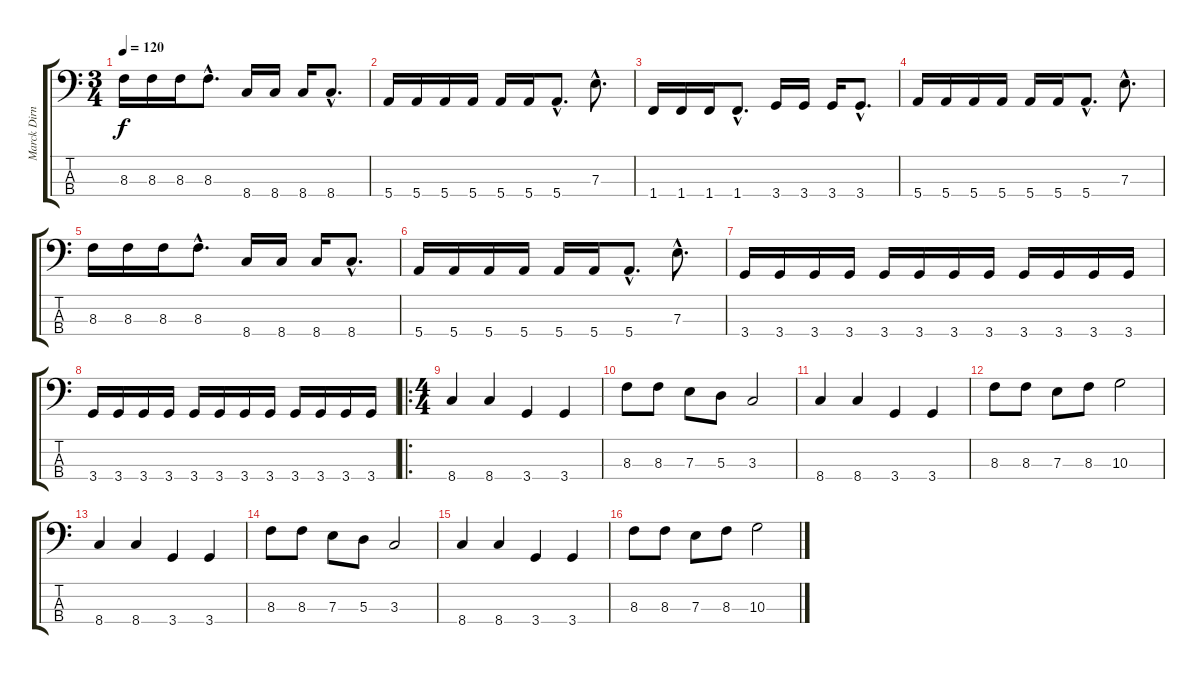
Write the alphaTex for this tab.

\track ("Marck Dirnt (Acoustic Guitar)" "Marck Dirn") {instrument acousticguitarnylon}
\staff {score tabs}
\tuning (G2 D2 A1 E1) {hide}
\ts (3 4)
\tempo 120
\clef f4
\ks c
8.3.16{dy f} 8.3.16 8.3.16 8.3{hac}.8{d} 8.4.16 8.4.16 8.4.16 8.4{hac}.8{d} |
5.4.16 5.4.16 5.4.16 5.4.16 5.4.16 5.4.16 5.4{hac}.8{d} 7.3{hac}.8{d} |
1.4.16 1.4.16 1.4.16 1.4{hac}.8{d} 3.4.16 3.4.16 3.4.16 3.4{hac}.8{d} |
5.4.16 5.4.16 5.4.16 5.4.16 5.4.16 5.4.16 5.4{hac}.8{d} 7.3{hac}.8{d} |
8.3.16 8.3.16 8.3.16 8.3{hac}.8{d} 8.4.16 8.4.16 8.4.16 8.4{hac}.8{d} |
5.4.16 5.4.16 5.4.16 5.4.16 5.4.16 5.4.16 5.4{hac}.8{d} 7.3{hac}.8{d} |
3.4.16 3.4.16 3.4.16 3.4.16 3.4.16 3.4.16 3.4.16 3.4.16 3.4.16 3.4.16 3.4.16 3.4.16 |
3.4.16 3.4.16 3.4.16 3.4.16 3.4.16 3.4.16 3.4.16 3.4.16 3.4.16 3.4.16 3.4.16 3.4.16 |
\ro
\ts (4 4)
8.4.4 8.4.4 3.4.4 3.4.4 |
8.3.8 8.3.8 7.3.8 5.3.8 3.3.2 |
8.4.4 8.4.4 3.4.4 3.4.4 |
8.3.8 8.3.8 7.3.8 8.3.8 10.3.2 |
8.4.4 8.4.4 3.4.4 3.4.4 |
8.3.8 8.3.8 7.3.8 5.3.8 3.3.2 |
8.4.4 8.4.4 3.4.4 3.4.4 |
8.3.8 8.3.8 7.3.8 8.3.8 10.3.2
